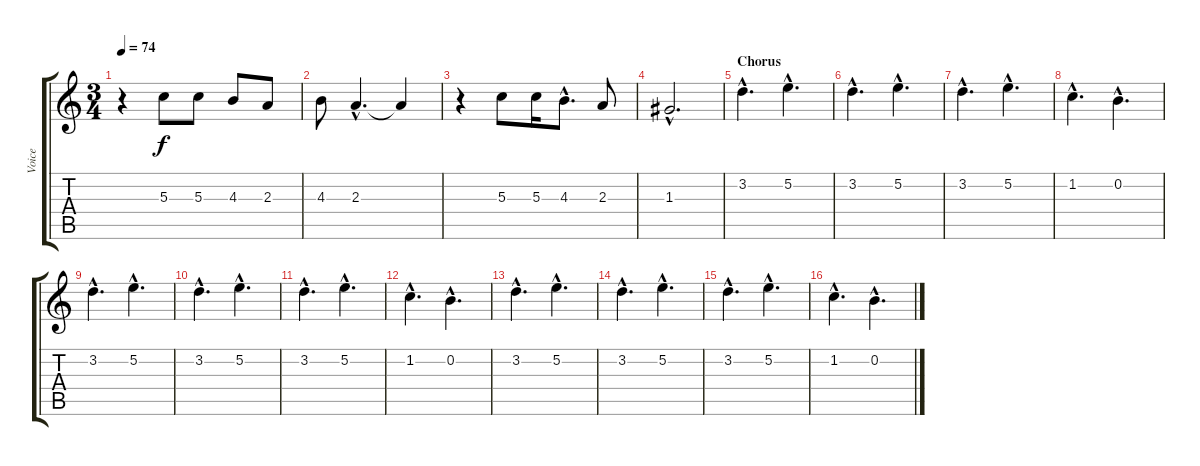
\track ("Voice" "Voice") {instrument contrabass}
\staff {score tabs}
\tuning (E4 B3 G3 D3 A2 E2) {hide}
\ts (3 4)
\tempo 74
\clef g2
\ks c
r.4{dy f} 5.3.8 5.3.8 4.3.8 2.3.8 |
4.3.8 2.3{hac}.4{d} 2.3{t}.4 |
r.4 5.3.8 5.3.16 4.3{hac}.8{d} 2.3.8 |
1.3{hac}.2{d} |
\section ("" "Chorus")
3.2{hac}.4{d} 5.2{hac}.4{d} |
3.2{hac}.4{d} 5.2{hac}.4{d} |
3.2{hac}.4{d} 5.2{hac}.4{d} |
1.2{hac}.4{d} 0.2{hac}.4{d} |
3.2{hac}.4{d} 5.2{hac}.4{d} |
3.2{hac}.4{d} 5.2{hac}.4{d} |
3.2{hac}.4{d} 5.2{hac}.4{d} |
1.2{hac}.4{d} 0.2{hac}.4{d} |
3.2{hac}.4{d} 5.2{hac}.4{d} |
3.2{hac}.4{d} 5.2{hac}.4{d} |
3.2{hac}.4{d} 5.2{hac}.4{d} |
1.2{hac}.4{d} 0.2{hac}.4{d}
